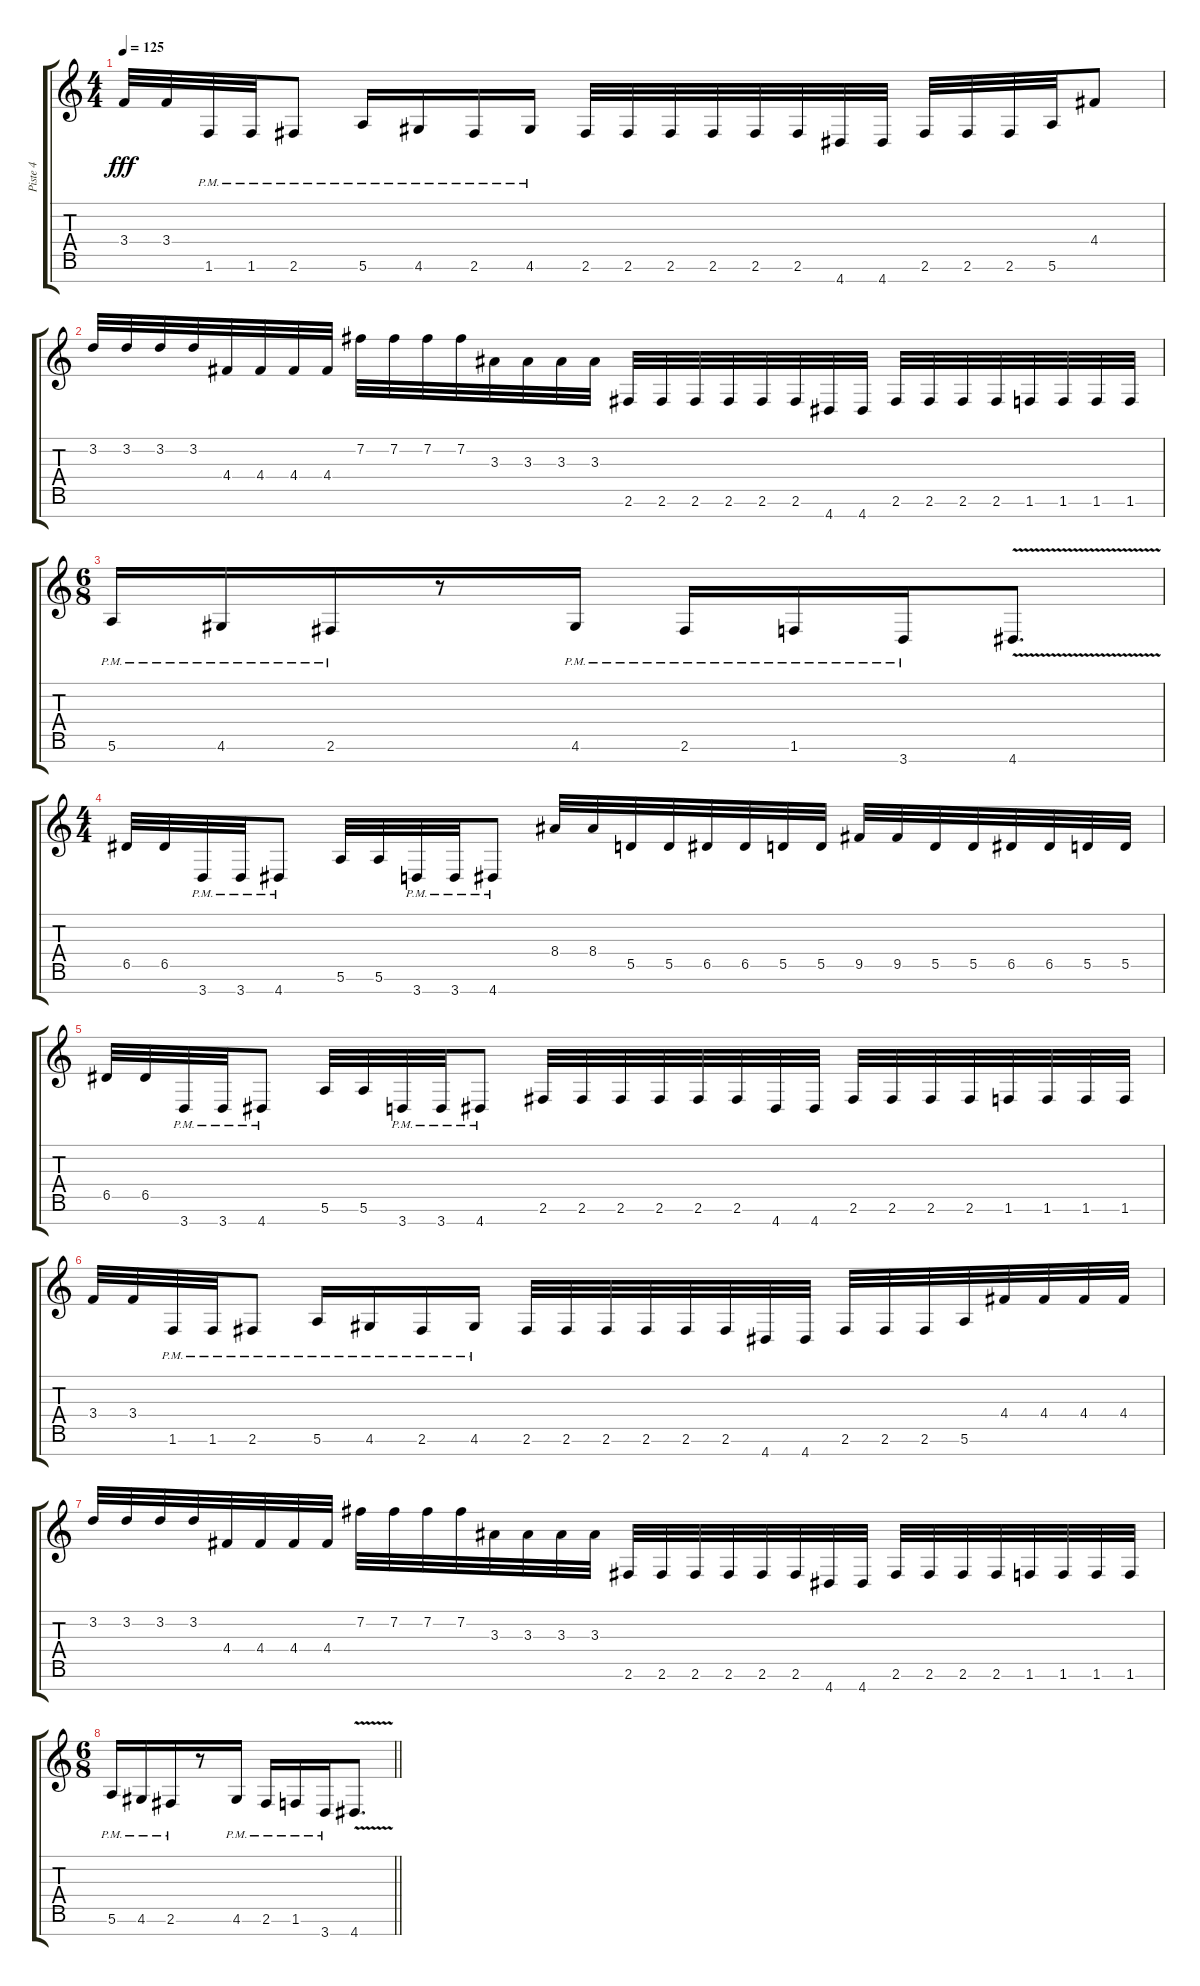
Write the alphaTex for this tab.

\track ("Piste 4" "Piste 4") {instrument distortionguitar}
\staff {score tabs}
\tuning (E4 B3 G3 D3 A2 E2 B1) {hide}
\ts (4 4)
\tempo 125
\clef g2
\ks c
3.4.32{dy fff} 3.4.32 1.6{pm}.32 1.6{pm}.32 2.6{pm}.8 5.6{pm}.16 4.6{pm}.16 2.6{pm}.16 4.6{pm}.16 2.6.32 2.6.32 2.6.32 2.6.32 2.6.32 2.6.32 4.7.32 4.7.32 2.6.32 2.6.32 2.6.32 5.6.32 4.4.8 |
3.2.32 3.2.32 3.2.32 3.2.32 4.4.32 4.4.32 4.4.32 4.4.32 7.2.32 7.2.32 7.2.32 7.2.32 3.3.32 3.3.32 3.3.32 3.3.32 2.6.32 2.6.32 2.6.32 2.6.32 2.6.32 2.6.32 4.7.32 4.7.32 2.6.32 2.6.32 2.6.32 2.6.32 1.6.32 1.6.32 1.6.32 1.6.32 |
\ts (6 8)
5.6{pm}.16 4.6{pm}.16 2.6{pm}.16 r.8 4.6{pm}.16 2.6{pm}.16 1.6{pm}.16 3.7{pm}.16 4.7{v}.8{d} |
\ts (4 4)
6.5.32 6.5.32 3.7{pm}.32 3.7{pm}.32 4.7{pm}.8 5.6.32 5.6.32 3.7{pm}.32 3.7{pm}.32 4.7{pm}.8 8.4.32 8.4.32 5.5.32 5.5.32 6.5.32 6.5.32 5.5.32 5.5.32 9.5.32 9.5.32 5.5.32 5.5.32 6.5.32 6.5.32 5.5.32 5.5.32 |
6.5.32 6.5.32 3.7{pm}.32 3.7{pm}.32 4.7{pm}.8 5.6.32 5.6.32 3.7{pm}.32 3.7{pm}.32 4.7{pm}.8 2.6.32 2.6.32 2.6.32 2.6.32 2.6.32 2.6.32 4.7.32 4.7.32 2.6.32 2.6.32 2.6.32 2.6.32 1.6.32 1.6.32 1.6.32 1.6.32 |
3.4.32 3.4.32 1.6{pm}.32 1.6{pm}.32 2.6{pm}.8 5.6{pm}.16 4.6{pm}.16 2.6{pm}.16 4.6{pm}.16 2.6.32 2.6.32 2.6.32 2.6.32 2.6.32 2.6.32 4.7.32 4.7.32 2.6.32 2.6.32 2.6.32 5.6.32 4.4.32 4.4.32 4.4.32 4.4.32 |
3.2.32 3.2.32 3.2.32 3.2.32 4.4.32 4.4.32 4.4.32 4.4.32 7.2.32 7.2.32 7.2.32 7.2.32 3.3.32 3.3.32 3.3.32 3.3.32 2.6.32 2.6.32 2.6.32 2.6.32 2.6.32 2.6.32 4.7.32 4.7.32 2.6.32 2.6.32 2.6.32 2.6.32 1.6.32 1.6.32 1.6.32 1.6.32 |
\ts (6 8)
\barLineRight lightlight
5.6{pm}.16 4.6{pm}.16 2.6{pm}.16 r.8 4.6{pm}.16 2.6{pm}.16 1.6{pm}.16 3.7{pm}.16 4.7{v}.8{d}
